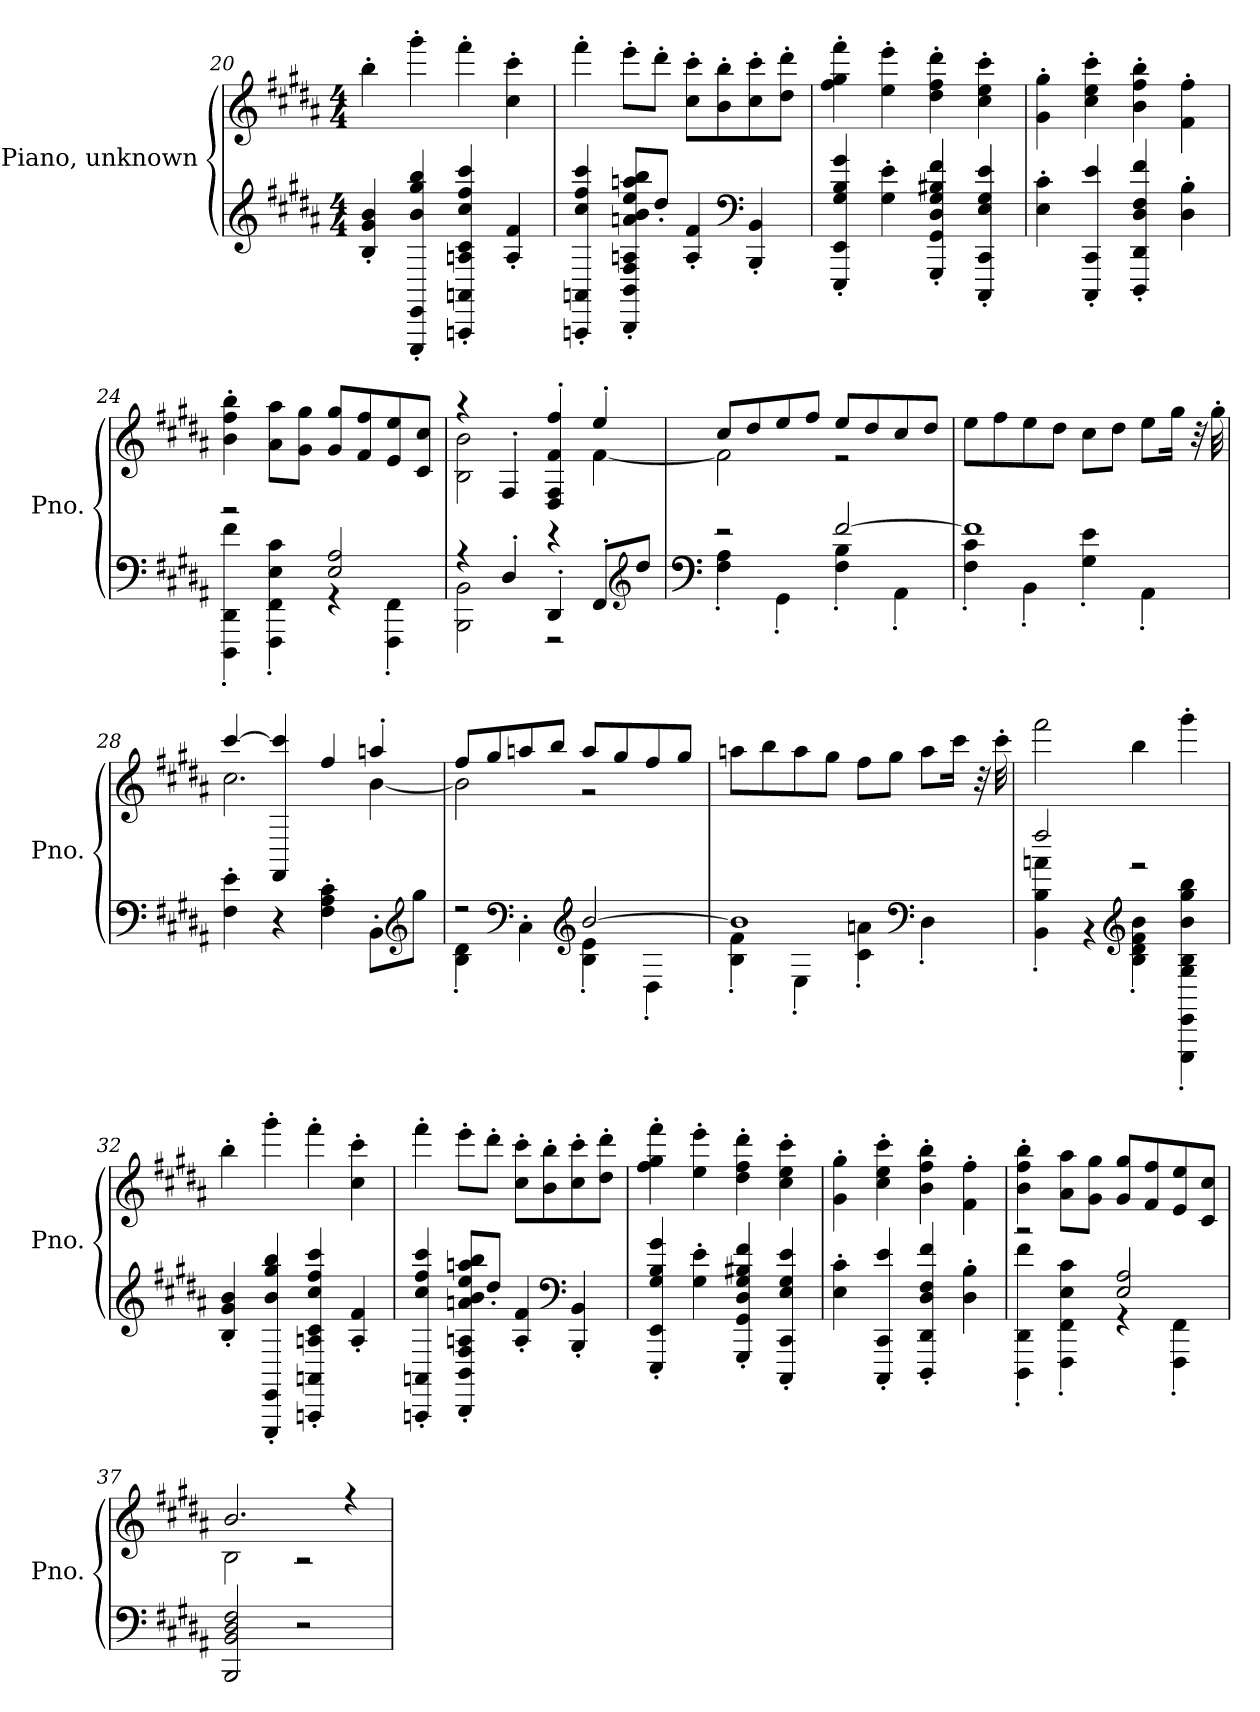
**kern	**kern
*part1	*part1
*staff2	*staff1
*I"Piano, unknown	*
*I'Pno.	*
*clefG2	*clefG2
*k[f#c#g#d#a#]	*k[f#c#g#d#a#]
*M4/4	*M4/4
=20	=20
4B/' 4g#/' 4b/'	4bb'\
4EEE/' 4EE/' 4b/' 4gg#/' 4bb/'	4ggg#'\
4AAAn/' 4AAn/' 4An/' 4c#/' 4cc#/' 4ff#/' 4ccc#/'	4fff#'\
4A/' 4f#/'	4cc#\' 4ccc#\'
=21	=21
4AAAn/' 4AAn/' 4cc#/' 4ff#/' 4ccc#/'	4fff#'\
8BBB/' 8BB/' 8F#/' 8An/' 8an/' 8b/' 8ee/' 8aan/' 8bb/'L	8eee'\L
8dd#'/J	8ddd#'\J
4A/' 4f#/'	8cc#\' 8ccc#\'L
.	8b\' 8bb\'
*clefF4	*
4BBB/' 4BB/'	8cc#\' 8ccc#\'
.	8dd#\' 8ddd#\'J
!!LO:LB:g=z
=22	=22
4EEE/' 4EE/' 4G#/' 4B/' 4g#/'	4ff#\' 4gg#\' 4fff#\'
4G#\' 4e\'	4ee\' 4eee\'
4GGG#/' 4GG#/' 4D#/' 4G#/' 4B#X/' 4f#/'	4dd#\' 4ff#\' 4ddd#\'
4CCC#/' 4CC#/' 4E/' 4G#/' 4e/'	4cc#\' 4ee\' 4ccc#\'
=23	=23
4E\' 4c#\'	4g#\' 4gg#\'
4CCC#/' 4CC#/' 4e/'	4cc#\' 4ee\' 4ccc#\'
4DDD#/' 4DD#/' 4D#/' 4F#/' 4f#/'	4b\' 4ff#\' 4bb\'
4D#\' 4B\'	4f#\' 4ff#\'
=24	=24
*^	*
2r	4DDD#\' 4DD#\' 4f#\'	4b\' 4ff#\' 4bb\'
.	4FFF#\' 4FF#\' 4E\' 4c#\'	8a#\ 8aa#\L
.	.	8g#\ 8gg#\J
2E/ 2A#/	4r	8g#/ 8gg#/L
.	.	8f#/ 8ff#/
.	4FFF#\' 4FF#\'	8e/ 8ee/
.	.	8c#/ 8cc#/J
=25	=25	=25
*	*	*^
4r	2BBB\ 2BB\	4r	2B\ 2b\
4D#'/	.	4F#'/	.
4DD#'/	2r	4D#/' 4F#/' 4f#/' 4ff#/'	4r
8FF#'/L	.	4ee'/	[4f#\
*clefG2	*	*	*
8dd#/J	.	.	.
=26	=26	=26	=26
*clefF4	*	*	*
2r	4F#\' 4A#\'	8cc#/L	2f#\]
.	.	8dd#/	.
.	4GG#'\	8ee/	.
.	.	8ff#/J	.
[2f#/	4F#\' 4B\'	8ee/L	2r
.	.	8dd#/	.
.	4AA#'\	8cc#/	.
.	.	8dd#/J	.
*	*	*v	*v
!!LO:PB:g=z
=27	=27	=27
1f#]	4F#\' 4c#\'	8ee\L
.	.	8ff#\
.	4BB'\	8ee\
.	.	8dd#\J
.	4G#\' 4e\'	8cc#\L
.	.	8dd#\J
.	4AA#'\	8ee\L
.	.	16gg#\Jk
.	.	32r
.	.	32gg#'\
*v	*v	*
=28	=28
*	*^
4F#\' 4e\'	[4ccc#/	2.cc#\
4r	4FF#/ 4ccc#/]	.
4F#\' 4A#\' 4c#\'	4ff#/	.
8BB'\L	4aan'/	[4b\
*clefG2	*	*
8gg#\J	.	.
=29	=29	=29
*^	*	*
2r	4B\' 4d#\'	8ff#/L	2b\]
.	.	8gg#/	.
*clefF4	*	*	*
.	4C#'\	8aan/	.
.	.	8bb/J	.
*clefG2	*	*	*
[2b/	4B\' 4e\'	8aa/L	2r
.	.	8gg#/	.
.	4D#'\	8ff#/	.
.	.	8gg#/J	.
*	*	*v	*v
!!LO:LB:g=z
=30	=30	=30
1b]	4B\' 4f#\'	8aan\L
.	.	8bb\
.	4E'\	8aa\
.	.	8gg#\J
.	4c#\' 4an\'	8ff#\L
.	.	8gg#\J
*clefF4	*	*
.	4D#'\	8aa\L
.	.	16ccc#\Jk
.	.	32r
.	.	32ccc#'\
=31	=31	=31
2ff#/	4BB\' 4B\' 4an\'	2fff#\
.	4r	.
*clefG2	*	*
2r	4B\' 4d#\' 4f#\' 4b\'	4bb\
.	4EEE\' 4EE\' 4G#\' 4B\' 4b\' 4gg#\' 4bb\'	4ggg#'\
*v	*v	*
=32	=32
4B/' 4g#/' 4b/'	4bb'\
4EEE/' 4EE/' 4b/' 4gg#/' 4bb/'	4ggg#'\
4AAAn/' 4AAn/' 4An/' 4c#/' 4cc#/' 4ff#/' 4ccc#/'	4fff#'\
4A/' 4f#/'	4cc#\' 4ccc#\'
=33	=33
4AAAn/' 4AAn/' 4cc#/' 4ff#/' 4ccc#/'	4fff#'\
8BBB/' 8BB/' 8F#/' 8An/' 8an/' 8b/' 8ee/' 8aan/' 8bb/'L	8eee'\L
8dd#'/J	8ddd#'\J
4A/' 4f#/'	8cc#\' 8ccc#\'L
.	8b\' 8bb\'
*clefF4	*
4BBB/' 4BB/'	8cc#\' 8ccc#\'
.	8dd#\' 8ddd#\'J
!!LO:LB:g=z
=34	=34
4EEE/' 4EE/' 4G#/' 4B/' 4g#/'	4ff#\' 4gg#\' 4fff#\'
4G#\' 4e\'	4ee\' 4eee\'
4GGG#/' 4GG#/' 4D#/' 4G#/' 4B#X/' 4f#/'	4dd#\' 4ff#\' 4ddd#\'
4CCC#/' 4CC#/' 4E/' 4G#/' 4e/'	4cc#\' 4ee\' 4ccc#\'
=35	=35
4E\' 4c#\'	4g#\' 4gg#\'
4CCC#/' 4CC#/' 4e/'	4cc#\' 4ee\' 4ccc#\'
4DDD#/' 4DD#/' 4D#/' 4F#/' 4f#/'	4b\' 4ff#\' 4bb\'
4D#\' 4B\'	4f#\' 4ff#\'
=36	=36
*^	*
2r	4DDD#\' 4DD#\' 4f#\'	4b\' 4ff#\' 4bb\'
.	4FFF#\' 4FF#\' 4E\' 4c#\'	8a#\ 8aa#\L
.	.	8g#\ 8gg#\J
2E/ 2A#/	4r	8g#/ 8gg#/L
.	.	8f#/ 8ff#/
.	4FFF#\' 4FF#\'	8e/ 8ee/
.	.	8c#/ 8cc#/J
*v	*v	*
=37	=37
*	*^
2BBB/ 2BB/ 2D#/ 2F#/	2.b/	2B\
2r	.	2r
.	4r	.
*	*v	*v
=	=
*-	*-
